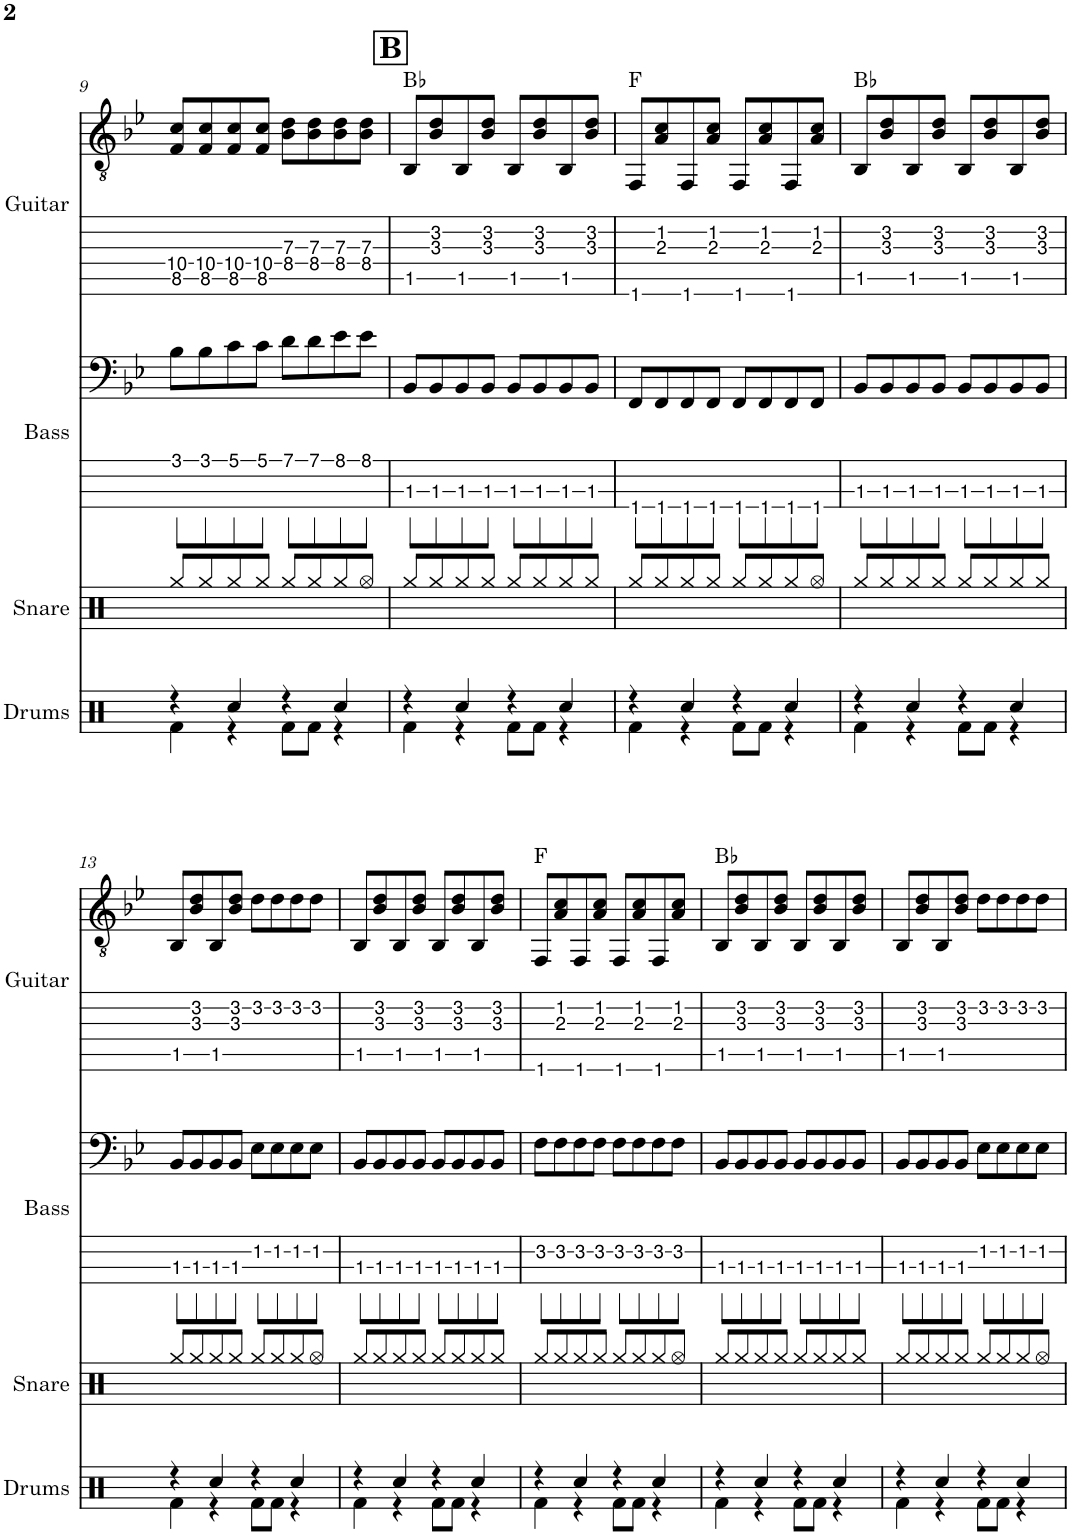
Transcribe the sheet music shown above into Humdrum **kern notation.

**kern	**kern	**kern	**kern	**kern	**kern	**harte
*part4	*part3	*part2	*part2	*part1	*part1	*part1
*staff6	*staff5	*staff4	*staff3	*staff2	*staff1	*
*I"Drums	*I"Snares	*I"Electrical Bass	*	*I"Electrical Guitar	*	*
*I'Drums	*I'Snare	*I'Bass	*	*I'Guitar	*	*
!!LO:PB:g=z
*clefX	*clefX	*	*clefF4	*	*clefGv2	*
*	*	*Trd7c12	*Trd7c12	*	*	*
*k[]	*k[]	*k[b-e-]	*k[b-e-]	*k[b-e-]	*k[b-e-]	*
*M4/4	*M4/4	*M4/4	*M4/4	*M4/4	*M4/4	*
=9	=9	=9	=9	=9	=9	=9
*^	*	*	*	*	*	*
4r	4Rf\	8Rgg/L	8B-\L	8B-\L	8F\ 8c\L	8F/ 8c/L	.
.	.	8Rgg/	8B-\	8B-\	8F\ 8c\J	8F/ 8c/	.
4Rcc/	4r	8Rgg/	8c\	8c\	8F\ 8c\L	8F/ 8c/	.
.	.	8Rgg/J	8c\J	8c\J	8F\ 8c\J	8F/ 8c/J	.
4r	8Rf\L	8Rgg/L	8d\L	8d\L	8B-\ 8d\L	8B-\ 8d\L	.
.	8Rf\J	8Rgg/	8d\	8d\	8B-\ 8d\J	8B-\ 8d\	.
4Rcc/	4r	8Rgg/	8e-\	8e-\	8B-\ 8d\L	8B-\ 8d\	.
.	.	8Rgg/J	8e-\J	8e-\J	8B-\ 8d\J	8B-\ 8d\J	.
!!LO:REH:place=s1:a:B:cj:fs=14:t=B
=10	=10	=10	=10	=10	=10	=10	=10
4r	4Rf\	8Rgg/L	8BB-\L	8BB-/L	8BB-L	8BB-/L	Bb:maj
.	.	8Rgg/	8BB-\	8BB-/	8B-\ 8d\J	8B-/ 8d/	.
4Rcc/	4r	8Rgg/	8BB-\	8BB-/	8BB-L	8BB-/	.
.	.	8Rgg/J	8BB-\J	8BB-/J	8B-\ 8d\J	8B-/ 8d/J	.
4r	8Rf\L	8Rgg/L	8BB-\L	8BB-/L	8BB-L	8BB-/L	.
.	8Rf\J	8Rgg/	8BB-\	8BB-/	8B-\ 8d\J	8B-/ 8d/	.
4Rcc/	4r	8Rgg/	8BB-\	8BB-/	8BB-L	8BB-/	.
.	.	8Rgg/J	8BB-\J	8BB-/J	8B-\ 8d\J	8B-/ 8d/J	.
=11	=11	=11	=11	=11	=11	=11	=11
4r	4Rf\	8Rgg/L	8FF\L	8FF/L	8FFL	8FF/L	F:maj
.	.	8Rgg/	8FF\	8FF/	8A\ 8c\J	8A/ 8c/	.
4Rcc/	4r	8Rgg/	8FF\	8FF/	8FFL	8FF/	.
.	.	8Rgg/J	8FF\J	8FF/J	8A\ 8c\J	8A/ 8c/J	.
4r	8Rf\L	8Rgg/L	8FF\L	8FF/L	8FFL	8FF/L	.
.	8Rf\J	8Rgg/	8FF\	8FF/	8A\ 8c\J	8A/ 8c/	.
4Rcc/	4r	8Rgg/	8FF\	8FF/	8FFL	8FF/	.
.	.	8Rgg/J	8FF\J	8FF/J	8A\ 8c\J	8A/ 8c/J	.
=12	=12	=12	=12	=12	=12	=12	=12
4r	4Rf\	8Rgg/L	8BB-\L	8BB-/L	8BB-L	8BB-/L	Bb:maj
.	.	8Rgg/	8BB-\	8BB-/	8B-\ 8d\J	8B-/ 8d/	.
4Rcc/	4r	8Rgg/	8BB-\	8BB-/	8BB-L	8BB-/	.
.	.	8Rgg/J	8BB-\J	8BB-/J	8B-\ 8d\J	8B-/ 8d/J	.
4r	8Rf\L	8Rgg/L	8BB-\L	8BB-/L	8BB-L	8BB-/L	.
.	8Rf\J	8Rgg/	8BB-\	8BB-/	8B-\ 8d\J	8B-/ 8d/	.
4Rcc/	4r	8Rgg/	8BB-\	8BB-/	8BB-L	8BB-/	.
.	.	8Rgg/J	8BB-\J	8BB-/J	8B-\ 8d\J	8B-/ 8d/J	.
!!LO:LB:g=z
=13	=13	=13	=13	=13	=13	=13	=13
4r	4Rf\	8Rgg/L	8BB-\L	8BB-/L	8BB-L	8BB-/L	.
.	.	8Rgg/	8BB-\	8BB-/	8B-\ 8d\J	8B-/ 8d/	.
4Rcc/	4r	8Rgg/	8BB-\	8BB-/	8BB-L	8BB-/	.
.	.	8Rgg/J	8BB-\J	8BB-/J	8B-\ 8d\J	8B-/ 8d/J	.
4r	8Rf\L	8Rgg/L	8E-\L	8E-\L	8dL	8d\L	.
.	8Rf\J	8Rgg/	8E-\	8E-\	8dJ	8d\	.
4Rcc/	4r	8Rgg/	8E-\	8E-\	8dL	8d\	.
.	.	8Rgg/J	8E-\J	8E-\J	8dJ	8d\J	.
=14	=14	=14	=14	=14	=14	=14	=14
4r	4Rf\	8Rgg/L	8BB-\L	8BB-/L	8BB-L	8BB-/L	.
.	.	8Rgg/	8BB-\	8BB-/	8B-\ 8d\J	8B-/ 8d/	.
4Rcc/	4r	8Rgg/	8BB-\	8BB-/	8BB-L	8BB-/	.
.	.	8Rgg/J	8BB-\J	8BB-/J	8B-\ 8d\J	8B-/ 8d/J	.
4r	8Rf\L	8Rgg/L	8BB-\L	8BB-/L	8BB-L	8BB-/L	.
.	8Rf\J	8Rgg/	8BB-\	8BB-/	8B-\ 8d\J	8B-/ 8d/	.
4Rcc/	4r	8Rgg/	8BB-\	8BB-/	8BB-L	8BB-/	.
.	.	8Rgg/J	8BB-\J	8BB-/J	8B-\ 8d\J	8B-/ 8d/J	.
=15	=15	=15	=15	=15	=15	=15	=15
4r	4Rf\	8Rgg/L	8F\L	8F\L	8FFL	8FF/L	F:maj
.	.	8Rgg/	8F\	8F\	8A\ 8c\J	8A/ 8c/	.
4Rcc/	4r	8Rgg/	8F\	8F\	8FFL	8FF/	.
.	.	8Rgg/J	8F\J	8F\J	8A\ 8c\J	8A/ 8c/J	.
4r	8Rf\L	8Rgg/L	8F\L	8F\L	8FFL	8FF/L	.
.	8Rf\J	8Rgg/	8F\	8F\	8A\ 8c\J	8A/ 8c/	.
4Rcc/	4r	8Rgg/	8F\	8F\	8FFL	8FF/	.
.	.	8Rgg/J	8F\J	8F\J	8A\ 8c\J	8A/ 8c/J	.
=16	=16	=16	=16	=16	=16	=16	=16
4r	4Rf\	8Rgg/L	8BB-\L	8BB-/L	8BB-L	8BB-/L	Bb:maj
.	.	8Rgg/	8BB-\	8BB-/	8B-\ 8d\J	8B-/ 8d/	.
4Rcc/	4r	8Rgg/	8BB-\	8BB-/	8BB-L	8BB-/	.
.	.	8Rgg/J	8BB-\J	8BB-/J	8B-\ 8d\J	8B-/ 8d/J	.
4r	8Rf\L	8Rgg/L	8BB-\L	8BB-/L	8BB-L	8BB-/L	.
.	8Rf\J	8Rgg/	8BB-\	8BB-/	8B-\ 8d\J	8B-/ 8d/	.
4Rcc/	4r	8Rgg/	8BB-\	8BB-/	8BB-L	8BB-/	.
.	.	8Rgg/J	8BB-\J	8BB-/J	8B-\ 8d\J	8B-/ 8d/J	.
=17	=17	=17	=17	=17	=17	=17	=17
4r	4Rf\	8Rgg/L	8BB-\L	8BB-/L	8BB-L	8BB-/L	.
.	.	8Rgg/	8BB-\	8BB-/	8B-\ 8d\J	8B-/ 8d/	.
4Rcc/	4r	8Rgg/	8BB-\	8BB-/	8BB-L	8BB-/	.
.	.	8Rgg/J	8BB-\J	8BB-/J	8B-\ 8d\J	8B-/ 8d/J	.
4r	8Rf\L	8Rgg/L	8E-\L	8E-\L	8dL	8d\L	.
.	8Rf\J	8Rgg/	8E-\	8E-\	8dJ	8d\	.
4Rcc/	4r	8Rgg/	8E-\	8E-\	8dL	8d\	.
.	.	8Rgg/J	8E-\J	8E-\J	8dJ	8d\J	.
*v	*v	*	*	*	*	*	*
=	=	=	=	=	=	=
*-	*-	*-	*-	*-	*-	*-
